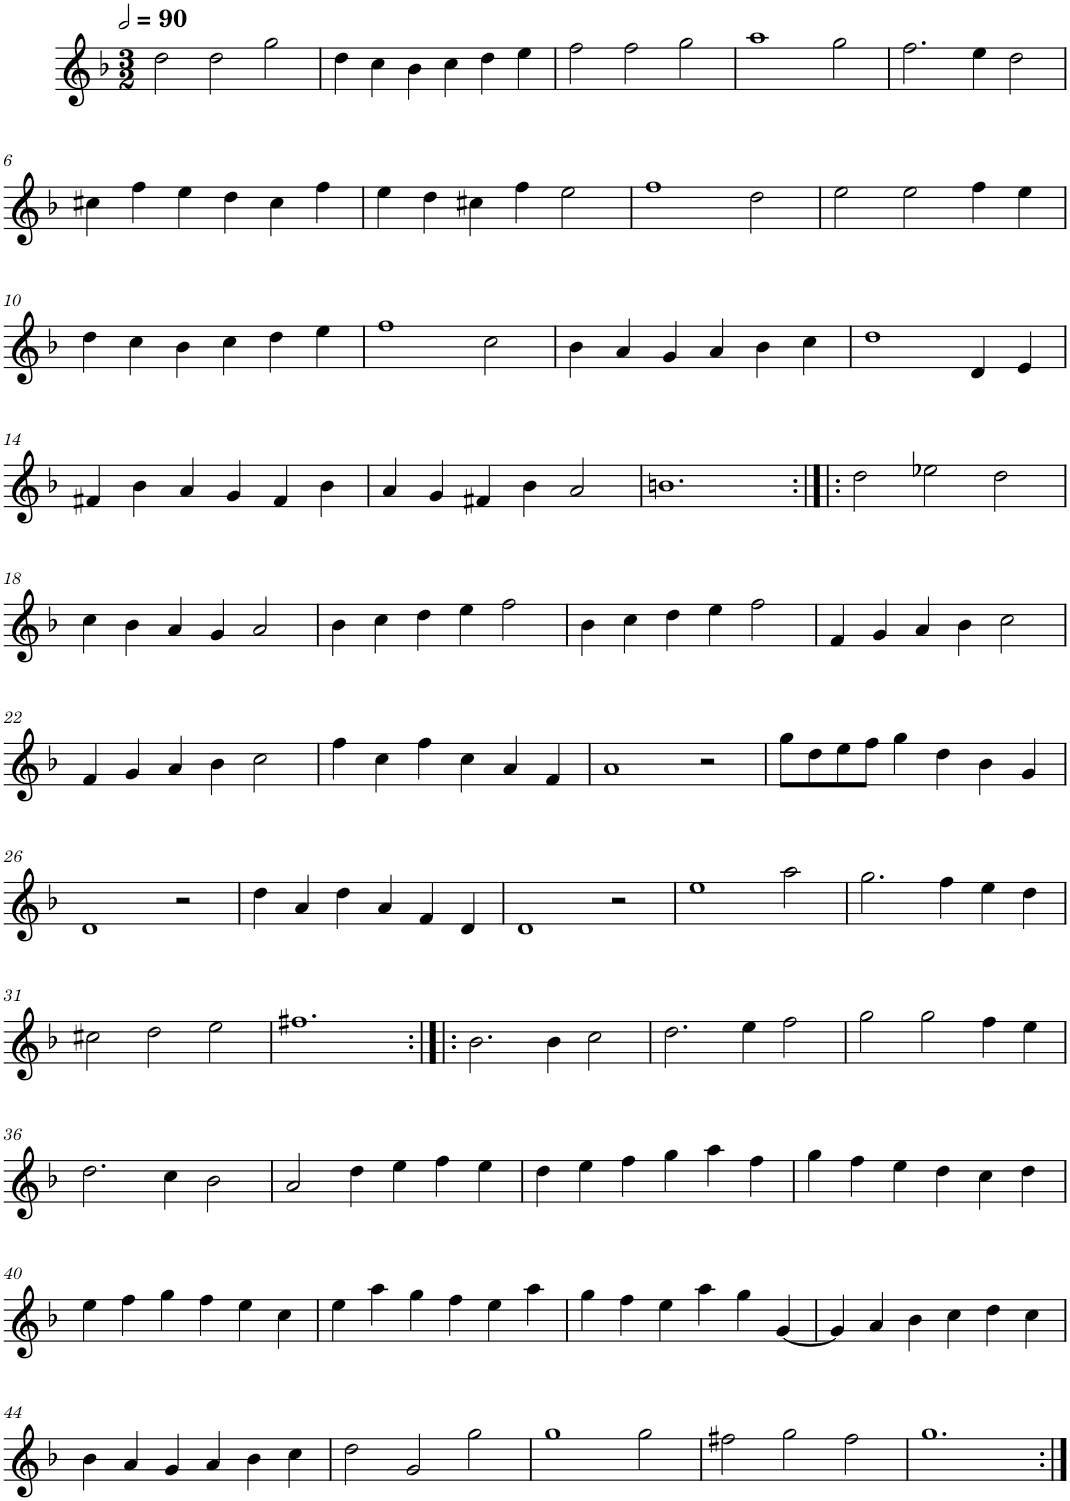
**kern
*part1
*staff1
*I"Cinq parties
*clefG2
*k[b-]
*M3/2
*MM180
=1
2dd\
2dd\
2gg\
=2
4dd\
4cc\
4b-\
4cc\
4dd\
4ee\
=3
2ff\
2ff\
2gg\
=4
1aa
2gg\
=5
2.ff\
4ee\
2dd\
!!LO:LB:g=z
=6
4cc#X\
4ff\
4ee\
4dd\
4cc#\
4ff\
=7
4ee\
4dd\
4cc#X\
4ff\
2ee\
=8
1ff
2dd\
=9
2ee\
2ee\
4ff\
4ee\
!!LO:LB:g=z
=10
4dd\
4cc\
4b-\
4cc\
4dd\
4ee\
=11
1ff
2cc\
=12
4b-\
4a/
4g/
4a/
4b-\
4cc\
=13
1dd
4d/
4e/
!!LO:LB:g=z
=14
4f#X/
4b-\
4a/
4g/
4f#/
4b-\
=15
4a/
4g/
4f#X/
4b-\
2a/
=16
1.bn
=17:|!|:
2dd\
2ee-X\
2dd\
!!LO:LB:g=z
=18
4cc\
4b-\
4a/
4g/
2a/
=19
4b-\
4cc\
4dd\
4ee\
2ff\
=20
4b-\
4cc\
4dd\
4ee\
2ff\
=21
4f/
4g/
4a/
4b-\
2cc\
!!LO:LB:g=z
=22
4f/
4g/
4a/
4b-\
2cc\
=23
4ff\
4cc\
4ff\
4cc\
4a/
4f/
=24
1a
2r
=25
8gg\L
8dd\
8ee\
8ff\J
4gg\
4dd\
4b-\
4g/
!!LO:LB:g=z
=26
1d
2r
=27
4dd\
4a/
4dd\
4a/
4f/
4d/
=28
1d
2r
=29
1ee
2aa\
=30
2.gg\
4ff\
4ee\
4dd\
!!LO:LB:g=z
=31
2cc#X\
2dd\
2ee\
=32
1.ff#X
=33:|!|:
2.b-\
4b-\
2cc\
=34
2.dd\
4ee\
2ff\
=35
2gg\
2gg\
4ff\
4ee\
!!LO:LB:g=z
=36
2.dd\
4cc\
2b-\
=37
2a/
4dd\
4ee\
4ff\
4ee\
=38
4dd\
4ee\
4ff\
4gg\
4aa\
4ff\
=39
4gg\
4ff\
4ee\
4dd\
4cc\
4dd\
!!LO:LB:g=z
=40
4ee\
4ff\
4gg\
4ff\
4ee\
4cc\
=41
4ee\
4aa\
4gg\
4ff\
4ee\
4aa\
=42
4gg\
4ff\
4ee\
4aa\
4gg\
[4g/
=43
4g/]
4a/
4b-\
4cc\
4dd\
4cc\
!!LO:LB:g=z
=44
4b-\
4a/
4g/
4a/
4b-\
4cc\
=45
2dd\
2g/
2gg\
=46
1gg
2gg\
=47
2ff#X\
2gg\
2ff#\
=48
1.gg
=:|!
*-
